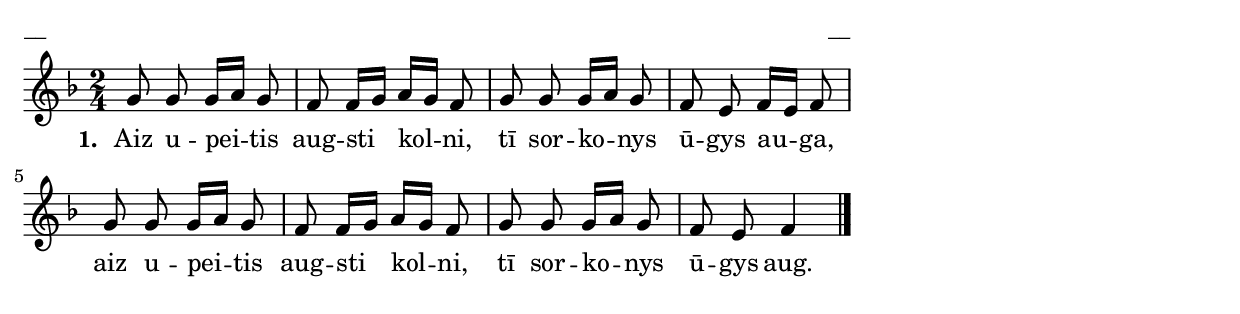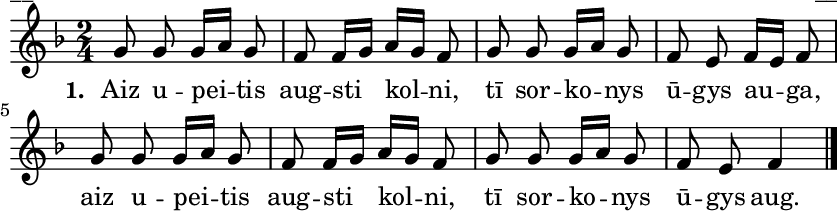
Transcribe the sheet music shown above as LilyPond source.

\version "2.13.18"
#(ly:set-option 'crop #t)

\paper {
line-width = 14\cm
left-margin = 0.4\cm
between-system-padding = 0.1\cm
between-system-space = 0.1\cm
}
% SBTZK, p.75
\layout {
indent = #0
ragged-last = ##f
}


voiceA = \relative c' {
\clef "treble"
\key f \major
\time 2/4
g'8 g g16 [a] g8 | f f16 [g] a [g] f8 | g g g16 [a] g8 | f e f16 [e] f8 |
g g g16 [a] g8 | f f16 [g] a [g] f8 | g g g16 [a] g8 | f e f4 \bar"|."
}

lyricA = \lyricmode {
\set stanza = "1. "
Aiz u -- pei -- tis aug -- sti kol -- ni, tī sor -- ko -- nys ū -- gys au -- ga,
aiz u -- pei -- tis aug -- sti kol -- ni, tī sor -- ko -- nys ū -- gys aug.
}


fullScore = <<
%\new ChordNames { \chordsA }
\new Staff {
<<
\new Voice = "voiceA" { \oneVoice \autoBeamOff \voiceA }
\new Lyrics \lyricsto "voiceA"  \lyricA
%\new Voice = "voiceB" { \voiceTwo \autoBeamOff \voiceB }
>>
}
>>



\score {
\fullScore
\header { piece = "__" opus = "__" }
}
\markup { \with-color #(x11-color 'white) \sans \smaller "__" }
\score {
\unfoldRepeats
\fullScore
\midi {
\context { \Staff \remove "Staff_performer" }
\context { \Voice \consists "Staff_performer" }
}
}


